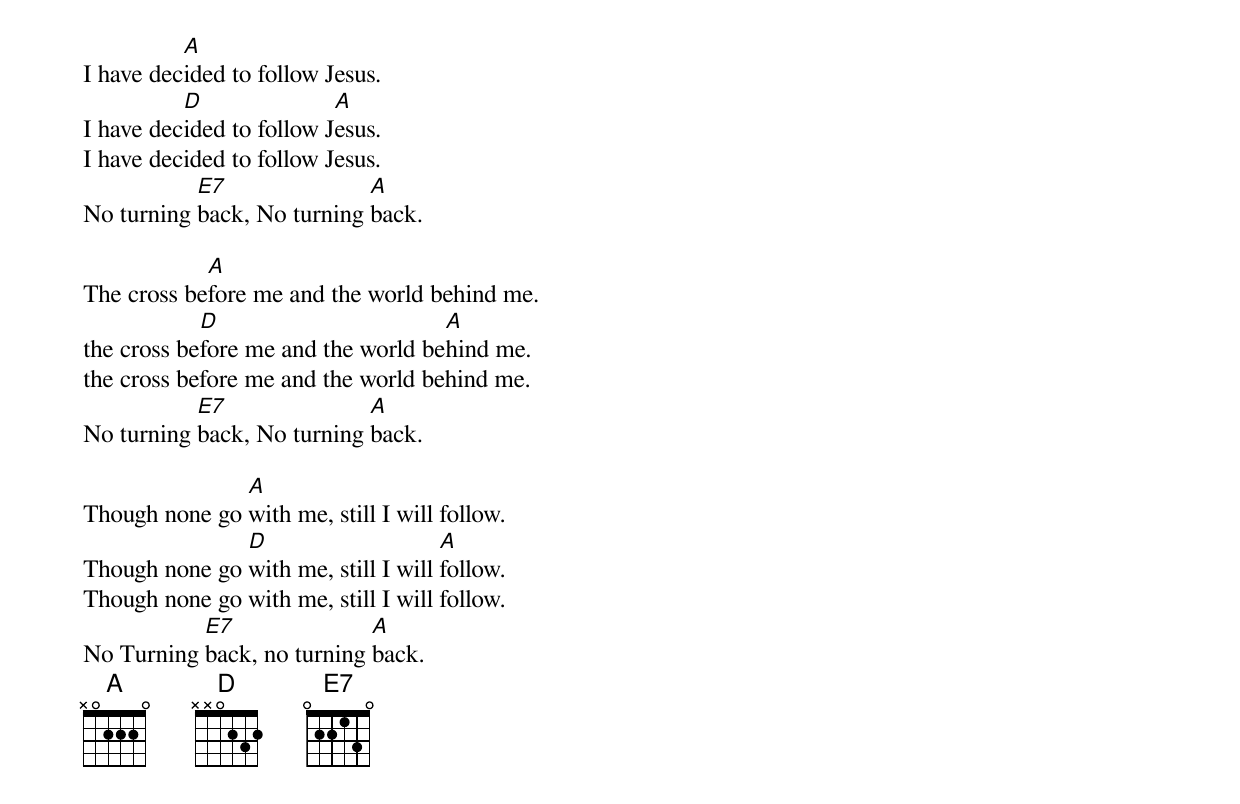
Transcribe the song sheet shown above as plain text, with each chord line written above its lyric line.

          A
I have decided to follow Jesus.
          D               A
I have decided to follow Jesus.
I have decided to follow Jesus.
           E7               A
No turning back, No turning back.

            A
The cross before me and the world behind me.
            D                       A
the cross before me and the world behind me.
the cross before me and the world behind me.
           E7               A
No turning back, No turning back.

               A
Though none go with me, still I will follow.
               D                     A
Though none go with me, still I will follow.
Though none go with me, still I will follow.
           E7               A
No Turning back, no turning back.
